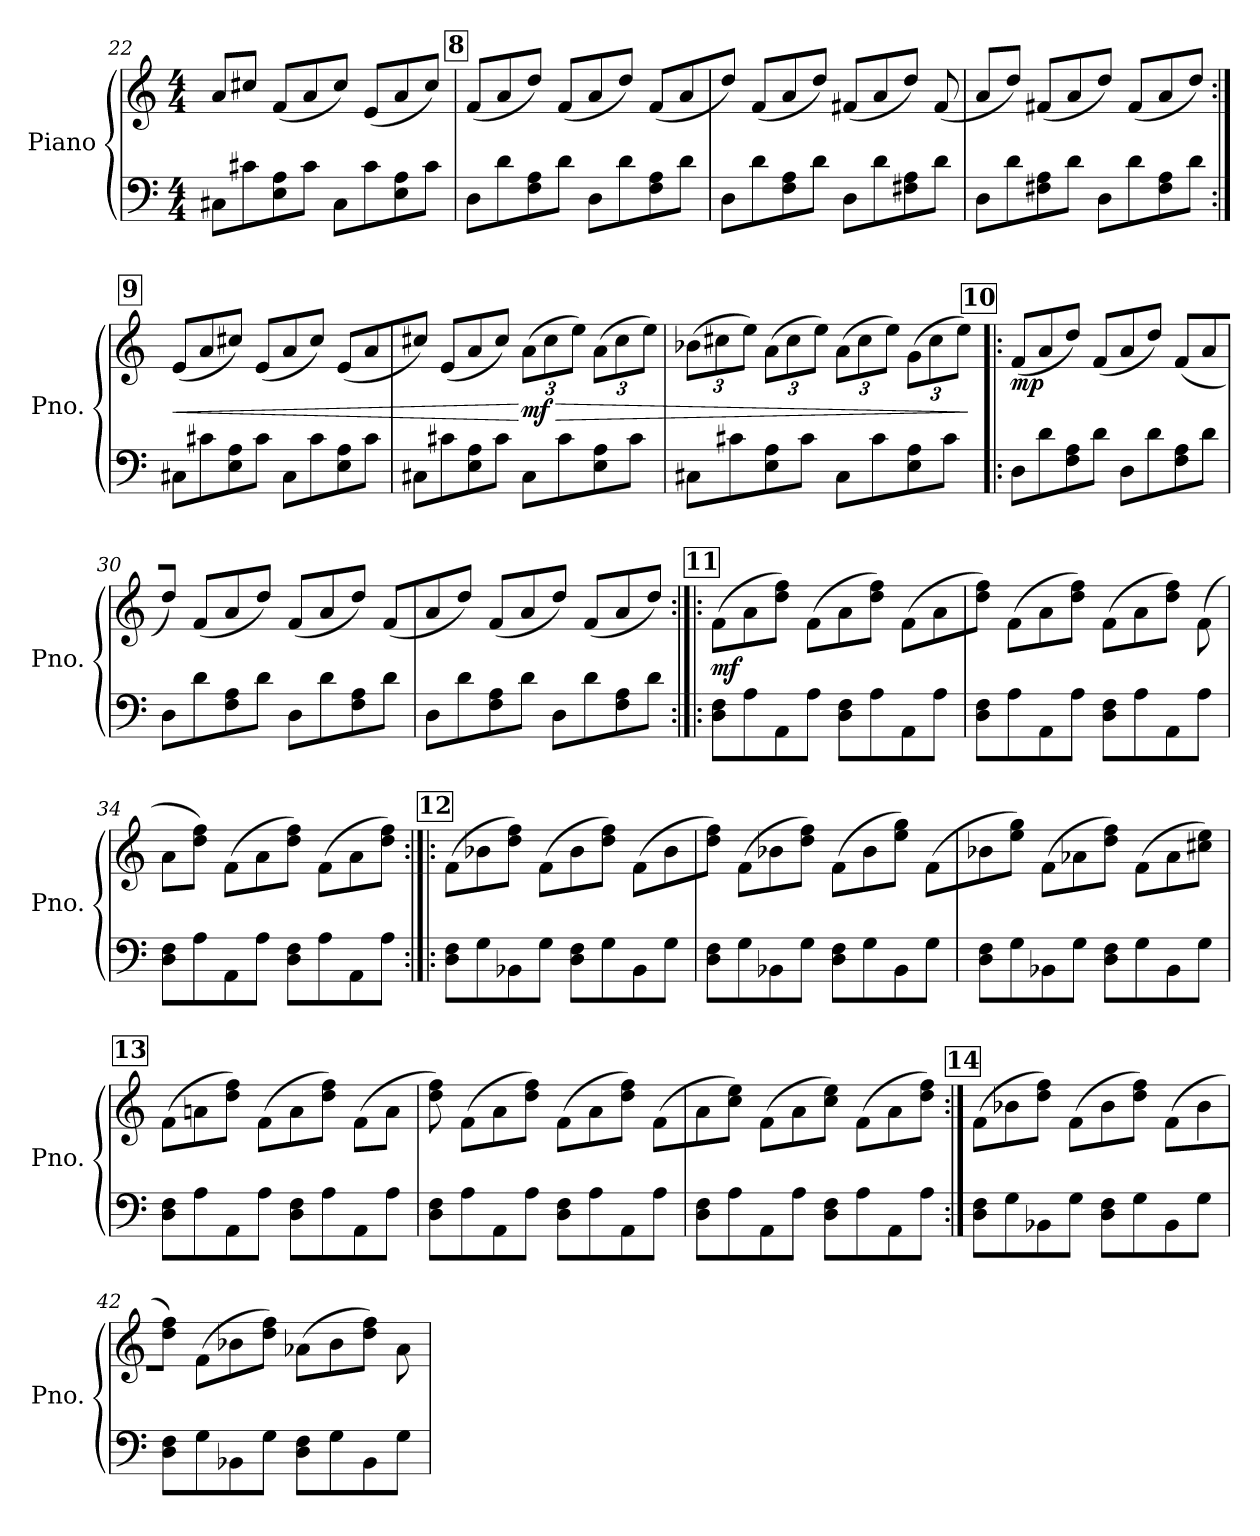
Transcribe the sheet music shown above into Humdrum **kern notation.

**kern	**kern	**dynam
*part1	*part1	*part1
*staff2	*staff1	*staff1/2
*I"Piano	*	*
*I'Pno.	*	*
*clefF4	*clefG2	*
*k[]	*k[]	*
*M4/4	*M4/4	*
=22	=22	=22
8C#X\L	8a/	.
8c#X\	8cc#X/J	.
8E\ 8A\	(8f/L	.
8c#\J	8a/	.
8C#\L	8cc#/J)	.
8c#\	(8e/L	.
8E\ 8A\	8a/	.
8c#\J	8cc#/J)	.
!!LO:REH:place=s1:a:B:fs=14:t=8
=23	=23	=23
8D\L	(8f/L	.
8d\	8a/	.
8F\ 8A\	8dd/J)	.
8d\J	(8f/L	.
8D\L	8a/	.
8d\	8dd/J)	.
8F\ 8A\	(8f/L	.
8d\J	8a/	.
=24	=24	=24
8D\L	8dd/J)	.
8d\	(8f/L	.
8F\ 8A\	8a/	.
8d\J	8dd/J)	.
8D\L	(8f#X/L	.
8d\	8a/	.
8F#X\ 8A\	8dd/J)	.
8d\J	(8f#/	.
!!LO:LB:g=z
=25	=25	=25
8D\L	8a/L	.
8d\	8dd/J)	.
8F#X\ 8A\	(8f#X/L	.
8d\J	8a/	.
8D\L	8dd/J)	.
8d\	(8f#/L	.
8F#\ 8A\	8a/	.
8d\J	8dd/J)	.
!!LO:REH:place=s1:a:B:fs=14:t=9
=26:|!	=26:|!	=26:|!
!	!	!LO:HP:b
8C#X\L	(8e/L	<
8c#X\	8a/	.
8E\ 8A\	8cc#X/J)	.
8c#\J	(8e/L	.
8C#\L	8a/	.
8c#\	8cc#/J)	.
8E\ 8A\	(8e/L	.
8c#\J	8a/	.
=27	=27	=27
8C#X\L	8cc#X/J)	.
8c#X\	(8e/L	.
8E\ 8A\	8a/	.
8c#\J	8cc#/J)	.
*	*Xbrackettup	*
!	!	!LO:HP:n=1:b
!	!	!LO:DY:n=1:b
8C#\L	(12a\L	[ > mf
.	12cc#\	.
8c#\	.	.
.	12ee\J)	.
8E\ 8A\	(12a\L	.
.	12cc#\	.
8c#\J	.	.
.	12ee\J)	.
=28	=28	=28
8C#X\L	(12b-X\L	.
.	12cc#X\	.
8c#X\	.	.
.	12ee\J)	.
8E\ 8A\	(12a\L	.
.	12cc#\	.
8c#\J	.	.
.	12ee\J)	.
8C#\L	(12a\L	.
.	12cc#\	.
8c#\	.	.
.	12ee\J)	.
8E\ 8A\	(12g\L	.
.	12cc#\	.
8c#\J	.	.
.	12ee\J)	.
.	.	]
!!LO:PB:g=z
!!LO:REH:place=s1:a:B:fs=14:t=10
=29!|:	=29!|:	=29!|:
!	!	!LO:DY:b
8D\L	(8f/L	mp
8d\	8a/	.
8F\ 8A\	8dd/J)	.
8d\J	(8f/L	.
8D\L	8a/	.
8d\	8dd/J)	.
8F\ 8A\	(8f/L	.
8d\J	8a/	.
=30	=30	=30
8D\L	8dd/J)	.
8d\	(8f/L	.
8F\ 8A\	8a/	.
8d\J	8dd/J)	.
8D\L	(8f/L	.
8d\	8a/	.
8F\ 8A\	8dd/J)	.
8d\J	(8f/L	.
=31	=31	=31
8D\L	8a/	.
8d\	8dd/J)	.
8F\ 8A\	(8f/L	.
8d\J	8a/	.
8D\L	8dd/J)	.
8d\	(8f/L	.
8F\ 8A\	8a/	.
8d\J	8dd/J)	.
!!LO:REH:place=s1:a:B:fs=14:t=11
=32:|!|:	=32:|!|:	=32:|!|:
!	!	!LO:DY:b
8D\ 8F\L	(8f\L	mf
8A\	8a\	.
8AA\	8dd\ 8ff\J)	.
8A\J	(8f\L	.
8D\ 8F\L	8a\	.
8A\	8dd\ 8ff\J)	.
8AA\	(8f\L	.
8A\J	8a\	.
=33	=33	=33
8D\ 8F\L	8dd\ 8ff\J)	.
8A\	(8f\L	.
8AA\	8a\	.
8A\J	8dd\ 8ff\J)	.
8D\ 8F\L	(8f\L	.
8A\	8a\	.
8AA\	8dd\ 8ff\J)	.
8A\J	(8f\	.
!!LO:LB:g=z
=34	=34	=34
8D\ 8F\L	8a\L	.
8A\	8dd\ 8ff\J)	.
8AA\	(8f\L	.
8A\J	8a\	.
8D\ 8F\L	8dd\ 8ff\J)	.
8A\	(8f\L	.
8AA\	8a\	.
8A\J	8dd\ 8ff\J)	.
!!LO:REH:place=s1:a:B:fs=14:t=12
=35:|!|:	=35:|!|:	=35:|!|:
8D\ 8F\L	(8f\L	.
8G\	8b-X\	.
8BB-X\	8dd\ 8ff\J)	.
8G\J	(8f\L	.
8D\ 8F\L	8b-\	.
8G\	8dd\ 8ff\J)	.
8BB-\	(8f\L	.
8G\J	8b-\	.
=36	=36	=36
8D\ 8F\L	8dd\ 8ff\J)	.
8G\	(8f\L	.
8BB-X\	8b-X\	.
8G\J	8dd\ 8ff\J)	.
8D\ 8F\L	(8f\L	.
8G\	8b-\	.
8BB-\	8ee\ 8gg\J)	.
8G\J	(8f\L	.
=37	=37	=37
8D\ 8F\L	8b-X\	.
8G\	8ee\ 8gg\J)	.
8BB-X\	(8f\L	.
8G\J	8a-X\	.
8D\ 8F\L	8dd\ 8ff\J)	.
8G\	(8f\L	.
8BB-\	8a-\	.
8G\J	8cc#X\ 8ee\J)	.
!!LO:REH:place=s1:a:B:fs=14:t=13
=38	=38	=38
8D\ 8F\L	(8f\L	.
8A\	8an\	.
8AA\	8dd\ 8ff\J)	.
8A\J	(8f\L	.
8D\ 8F\L	8a\	.
8A\	8dd\ 8ff\J)	.
8AA\	(8f\L	.
8A\J	8a\J	.
!!LO:LB:g=z
=39	=39	=39
8D\ 8F\L	8dd\ 8ff\)	.
8A\	(8f\L	.
8AA\	8a\	.
8A\J	8dd\ 8ff\J)	.
8D\ 8F\L	(8f\L	.
8A\	8a\	.
8AA\	8dd\ 8ff\J)	.
8A\J	(8f\L	.
=40	=40	=40
8D\ 8F\L	8a\	.
8A\	8cc\ 8ee\J)	.
8AA\	(8f\L	.
8A\J	8a\	.
8D\ 8F\L	8cc\ 8ee\J)	.
8A\	(8f\L	.
8AA\	8a\	.
8A\J	8dd\ 8ff\J)	.
!!LO:REH:place=s1:a:B:fs=14:t=14
=41:|!	=41:|!	=41:|!
8D\ 8F\L	(8f\L	.
8G\	8b-X\	.
8BB-X\	8dd\ 8ff\J)	.
8G\J	(8f\L	.
8D\ 8F\L	8b-\	.
8G\	8dd\ 8ff\J)	.
8BB-\	(8f\L	.
8G\J	8b-\	.
=42	=42	=42
8D\ 8F\L	8dd\ 8ff\J)	.
8G\	(8f\L	.
8BB-X\	8b-X\	.
8G\J	8dd\ 8ff\J)	.
8D\ 8F\L	(8a-X\L	.
8G\	8b-\	.
8BB-\	8dd\ 8ff\J)	.
8G\J	8a-\L	.
=	=	=
*-	*-	*-
